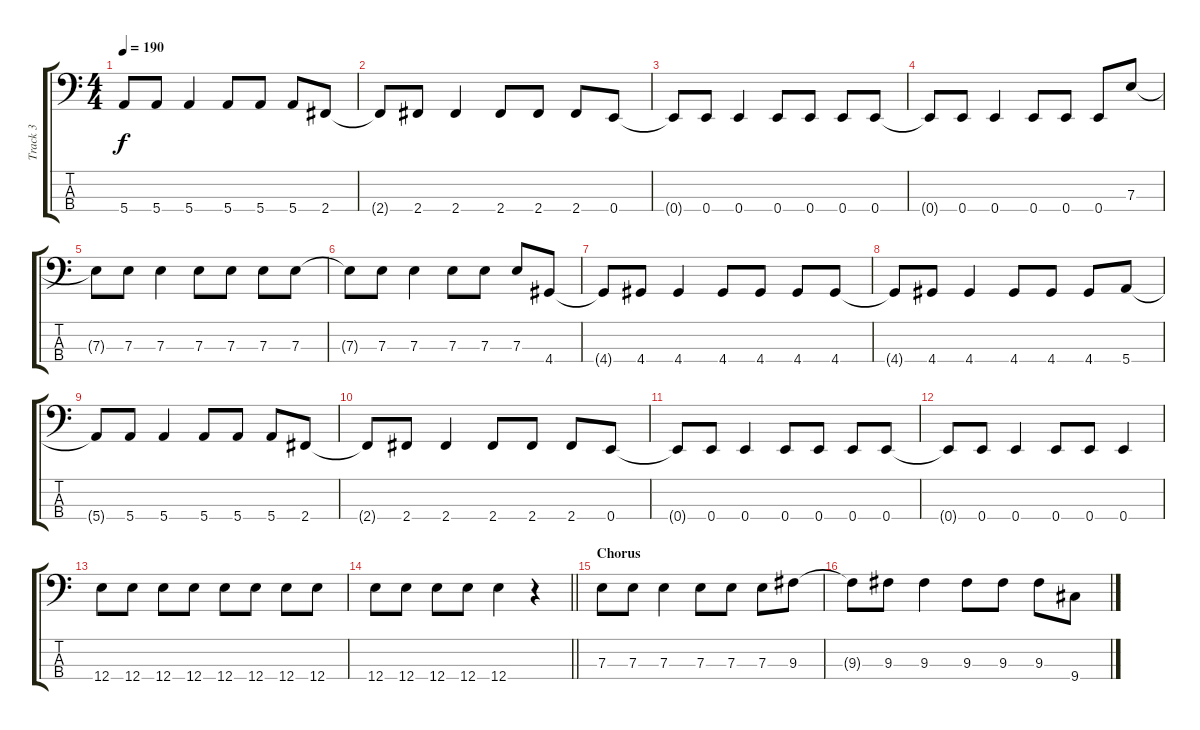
\track ("Track 3" "Track 3") {instrument electricbasspick}
\staff {score tabs}
\tuning (G2 D2 A1 E1) {hide}
\ts (4 4)
\tempo 190
\clef f4
\ks c
5.4{t}.8{dy f} 5.4.8 5.4.4 5.4.8 5.4.8 5.4.8 2.4.8 |
2.4{t}.8 2.4.8 2.4.4 2.4.8 2.4.8 2.4.8 0.4.8 |
0.4{t}.8 0.4.8 0.4.4 0.4.8 0.4.8 0.4.8 0.4.8 |
0.4{t}.8 0.4.8 0.4.4 0.4.8 0.4.8 0.4.8 7.3.8 |
7.3{t}.8 7.3.8 7.3.4 7.3.8 7.3.8 7.3.8 7.3.8 |
7.3{t}.8 7.3.8 7.3.4 7.3.8 7.3.8 7.3.8 4.4.8 |
4.4{t}.8 4.4.8 4.4.4 4.4.8 4.4.8 4.4.8 4.4.8 |
4.4{t}.8 4.4.8 4.4.4 4.4.8 4.4.8 4.4.8 5.4.8 |
5.4{t}.8 5.4.8 5.4.4 5.4.8 5.4.8 5.4.8 2.4.8 |
2.4{t}.8 2.4.8 2.4.4 2.4.8 2.4.8 2.4.8 0.4.8 |
0.4{t}.8 0.4.8 0.4.4 0.4.8 0.4.8 0.4.8 0.4.8 |
0.4{t}.8 0.4.8 0.4.4 0.4.8 0.4.8 0.4.4 |
12.4.8 12.4.8 12.4.8 12.4.8 12.4.8 12.4.8 12.4.8 12.4.8 |
\barLineRight lightlight
12.4.8 12.4.8 12.4.8 12.4.8 12.4.4 r.4 |
\section ("" "Chorus")
7.3.8 7.3.8 7.3.4 7.3.8 7.3.8 7.3.8 9.3.8 |
9.3{t}.8 9.3.8 9.3.4 9.3.8 9.3.8 9.3.8 9.4.8
